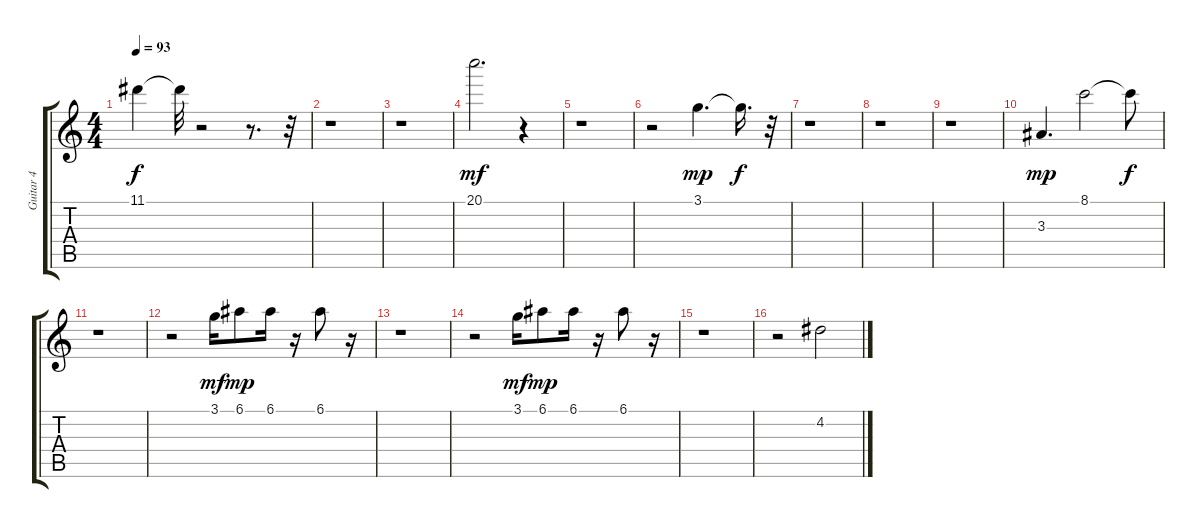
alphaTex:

\track ("Guitar 4" "Guitar 4") {instrument electricguitarjazz}
\staff {score tabs}
\tuning (E4 B3 G3 D3 A2 E2) {hide}
\ts (4 4)
\tempo 93
\clef g2
\ks c
11.1{t}.4{dy f} 11.1{t}.32 r.2 r.8{d} r.32 |
r.1 |
r.1 |
20.1.2{d dy mf} r.4 |
r.1 |
r.2 3.1.4{d dy mp} 3.1{t}.16{d dy f} r.32 |
r.1 |
r.1 |
r.1 |
3.3.4{d dy mp} 8.1.2 8.1{t}.8{dy f} |
r.1 |
r.2 3.1.16{dy mf} 6.1.8{dy mp} 6.1.16 r.16 6.1.8 r.16 |
r.1 |
r.2 3.1.16{dy mf} 6.1.8{dy mp} 6.1.16 r.16 6.1.8 r.16 |
r.1 |
r.2 4.2.2
